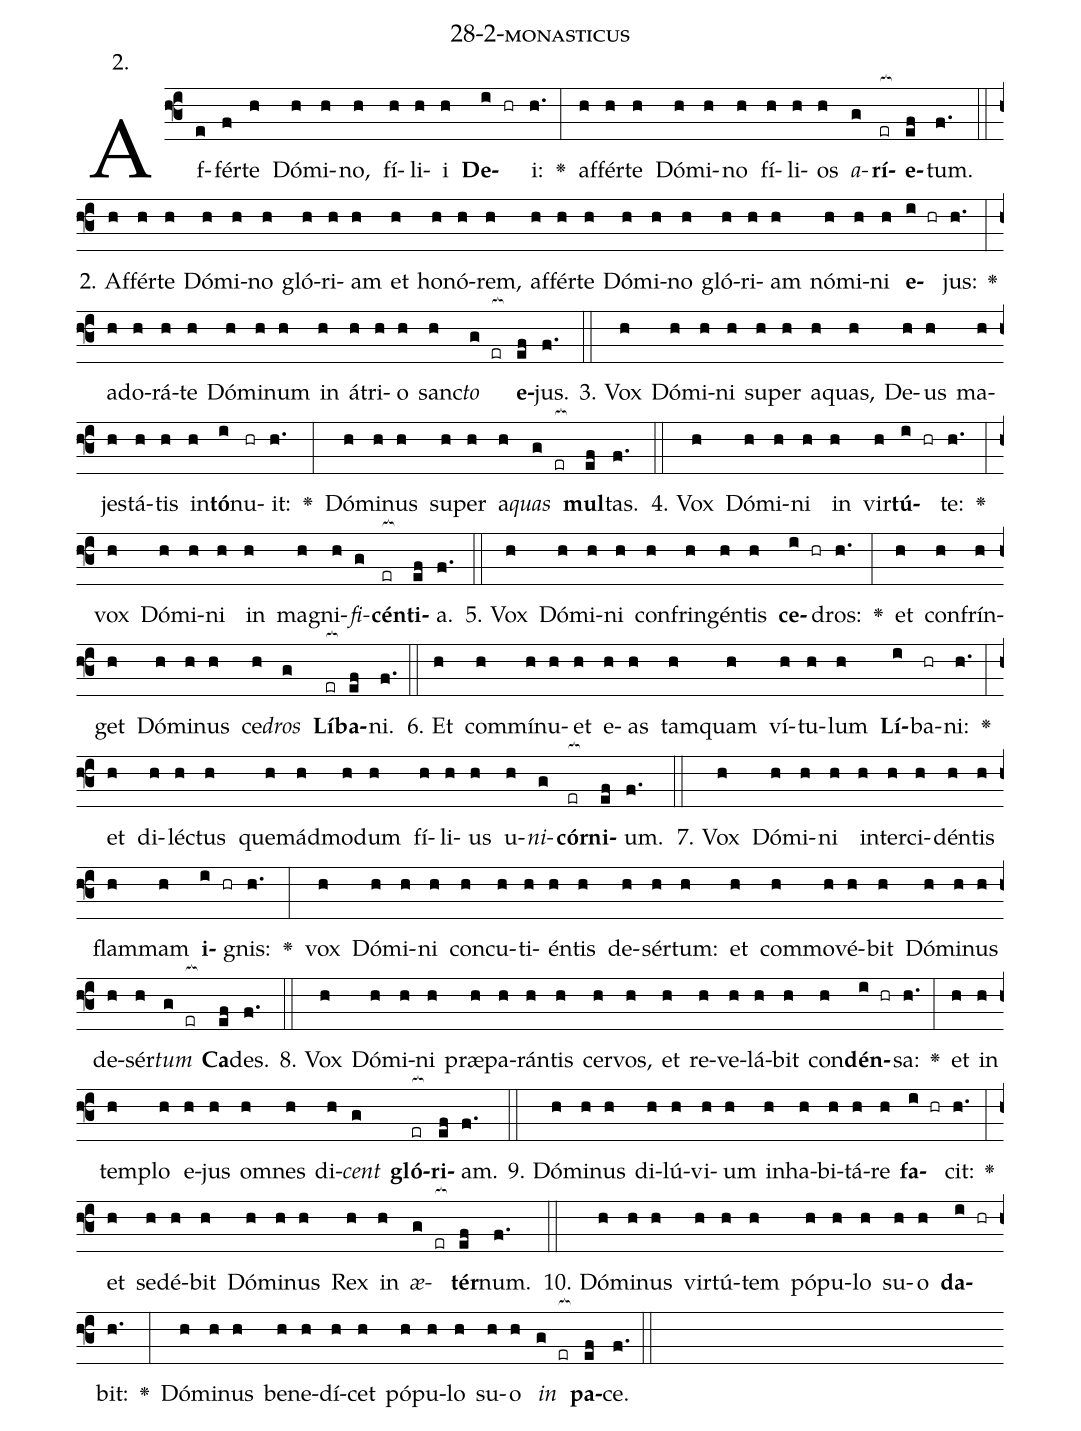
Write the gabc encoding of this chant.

name: 28-2-monasticus;
annotation: 2.;
%%
(f3)Af(e)fér(f)te(h) Dó(h)mi(h)no,(h) fí(h)li(h)i(h) <b>De</b>(i hr)i:(h.) <v>\greheightstar</v>(:) af(h)fér(h)te(h) Dó(h)mi(h)no(h) fí(h)li(h)os(h) <i>a</i>(g)<b>rí</b>(er[ocb:1{])<b>e</b>(ef[ocb:0}])tum.(f.) (::)
2. Af(h)fér(h)te(h) Dó(h)mi(h)no(h) gló(h)ri(h)am(h) et(h) ho(h)nó(h)rem,(h) af(h)fér(h)te(h) Dó(h)mi(h)no(h) gló(h)ri(h)am(h) nó(h)mi(h)ni(h) <b>e</b>(i hr)jus:(h.) <v>\greheightstar</v>(:) ad(h)o(h)rá(h)te(h) Dó(h)mi(h)num(h) in(h) á(h)tri(h)o(h) sanc(h)<i>to</i>(g er[ocb:1{]) <b>e</b>(ef[ocb:0}])jus.(f.) (::)
3. Vox(h) Dó(h)mi(h)ni(h) su(h)per(h) a(h)quas,(h) De(h)us(h) ma(h)jes(h)tá(h)tis(h) in(h)<b>tó</b>(i)nu(hr)it:(h.) <v>\greheightstar</v>(:) Dó(h)mi(h)nus(h) su(h)per(h) a(h)<i>quas</i>(g er[ocb:1{]) <b>mul</b>(ef[ocb:0}])tas.(f.) (::)
4. Vox(h) Dó(h)mi(h)ni(h) in(h) vir(h)<b>tú</b>(i hr)te:(h.) <v>\greheightstar</v>(:) vox(h) Dó(h)mi(h)ni(h) in(h) ma(h)gni(h)<i>fi</i>(g)<b>cén</b>(er[ocb:1{])<b>ti</b>(ef[ocb:0}])a.(f.) (::)
5. Vox(h) Dó(h)mi(h)ni(h) con(h)frin(h)gén(h)tis(h) <b>ce</b>(i hr)dros:(h.) <v>\greheightstar</v>(:) et(h) con(h)frín(h)get(h) Dó(h)mi(h)nus(h) ce(h)<i>dros</i>(g) <b>Lí</b>(er[ocb:1{])<b>ba</b>(ef[ocb:0}])ni.(f.) (::)
6. Et(h) com(h)mí(h)nu(h)et(h) e(h)as(h) tam(h)quam(h) ví(h)tu(h)lum(h) <b>Lí</b>(i)ba(hr)ni:(h.) <v>\greheightstar</v>(:) et(h) di(h)léc(h)tus(h) quem(h)ád(h)mo(h)dum(h) fí(h)li(h)us(h) u(h)<i>ni</i>(g)<b>cór</b>(er[ocb:1{])<b>ni</b>(ef[ocb:0}])um.(f.) (::)
7. Vox(h) Dó(h)mi(h)ni(h) in(h)ter(h)ci(h)dén(h)tis(h) flam(h)mam(h) <b>i</b>(i hr)gnis:(h.) <v>\greheightstar</v>(:) vox(h) Dó(h)mi(h)ni(h) con(h)cu(h)ti(h)én(h)tis(h) de(h)sér(h)tum:(h) et(h) com(h)mo(h)vé(h)bit(h) Dó(h)mi(h)nus(h) de(h)sér(h)<i>tum</i>(g er[ocb:1{]) <b>Ca</b>(ef[ocb:0}])des.(f.) (::)
8. Vox(h) Dó(h)mi(h)ni(h) præ(h)pa(h)rán(h)tis(h) cer(h)vos,(h) et(h) re(h)ve(h)lá(h)bit(h) con(h)<b>dén</b>(i hr)sa:(h.) <v>\greheightstar</v>(:) et(h) in(h) tem(h)plo(h) e(h)jus(h) om(h)nes(h) di(h)<i>cent</i>(g) <b>gló</b>(er[ocb:1{])<b>ri</b>(ef[ocb:0}])am.(f.) (::)
9. Dó(h)mi(h)nus(h) di(h)lú(h)vi(h)um(h) in(h)ha(h)bi(h)tá(h)re(h) <b>fa</b>(i hr)cit:(h.) <v>\greheightstar</v>(:) et(h) se(h)dé(h)bit(h) Dó(h)mi(h)nus(h) Rex(h) in(h) <i>æ</i>(g er[ocb:1{])<b>tér</b>(ef[ocb:0}])num.(f.) (::)
10. Dó(h)mi(h)nus(h) vir(h)tú(h)tem(h) pó(h)pu(h)lo(h) su(h)o(h) <b>da</b>(i hr)bit:(h.) <v>\greheightstar</v>(:) Dó(h)mi(h)nus(h) be(h)ne(h)dí(h)cet(h) pó(h)pu(h)lo(h) su(h)o(h) <i>in</i>(g er[ocb:1{]) <b>pa</b>(ef[ocb:0}])ce.(f.) (::)
